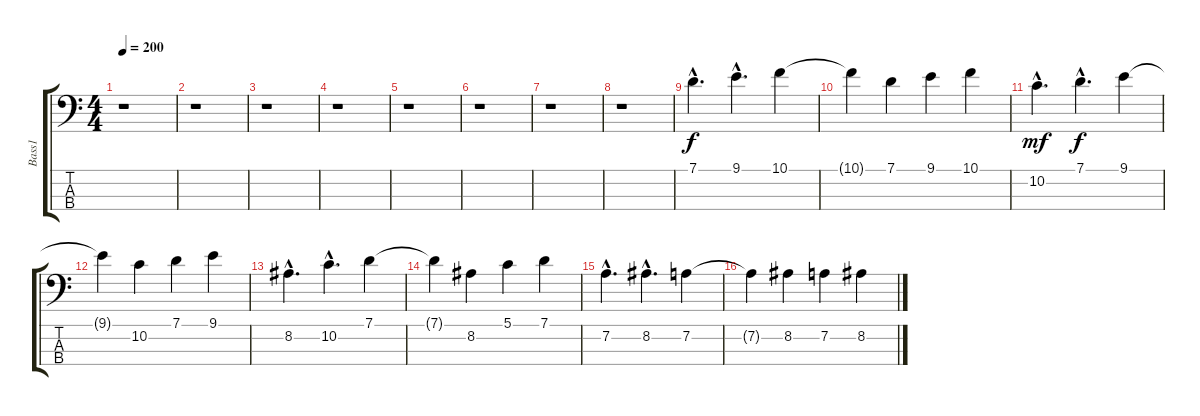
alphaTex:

\track ("Bass1" "Bass1") {instrument electricbasspick}
\staff {score tabs}
\tuning (G2 D2 A1 E1) {hide}
\ts (4 4)
\tempo 200
\clef f4
\ks c
r.1{dy f} |
r.1 |
r.1 |
r.1 |
r.1 |
r.1 |
r.1 |
r.1 |
7.1{hac}.4{d volume 14 balance 8} 9.1{hac}.4{d} 10.1.4 |
10.1{t}.4 7.1.4 9.1.4 10.1.4 |
10.2{hac}.4{d dy mf} 7.1{hac}.4{d dy f} 9.1.4 |
9.1{t}.4 10.2.4 7.1.4 9.1.4 |
8.2{hac}.4{d} 10.2{hac}.4{d} 7.1.4 |
7.1{t}.4 8.2.4 5.1.4 7.1.4 |
7.2{hac}.4{d} 8.2{hac}.4{d} 7.2.4 |
7.2{t}.4 8.2.4 7.2.4 8.2.4
